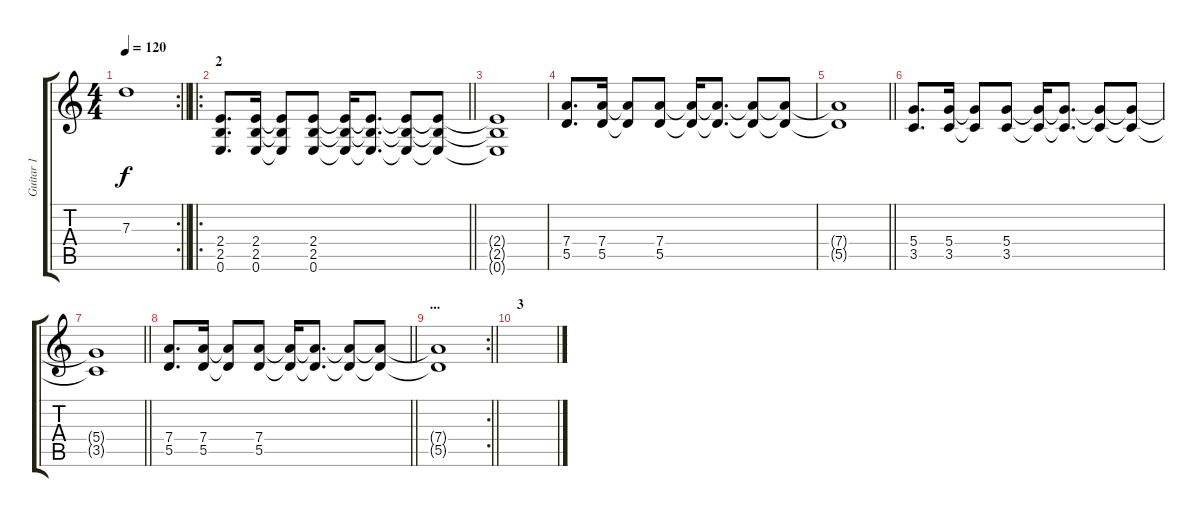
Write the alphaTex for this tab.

\track ("Guitar 1" "Guitar 1") {instrument overdrivenguitar}
\staff {score tabs}
\tuning (E4 B3 G3 D3 A2 E2) {hide}
\rc 2
\ts (4 4)
\tempo 120
\clef g2
\barLineRight lightlight
\ks c
7.3{t}.1{dy f} |
\ro
\section ("" "2")
\barLineRight lightlight
(2.4 2.5 0.6).8{d} (2.4 2.5 0.6).16 (2.4{t} 2.5{t} 0.6{t}).8 (2.4 2.5 0.6).8 (2.4{t} 2.5{t} 0.6{t}).16 (2.4{t} 2.5{t} 0.6{t}).8{d} (2.4{t} 2.5{t} 0.6{t}).8 (2.4{t} 2.5{t} 0.6{t}).8 |
(2.4{t} 2.5{t} 0.6{t}).1 |
(7.4 5.5).8{d} (7.4 5.5).16 (7.4{t} 5.5{t}).8 (7.4 5.5).8 (7.4{t} 5.5{t}).16 (7.4{t} 5.5{t}).8{d} (7.4{t} 5.5{t}).8 (7.4{t} 5.5{t}).8 |
\barLineRight lightlight
(7.4{t} 5.5{t}).1 |
(5.4 3.5).8{d} (5.4 3.5).16 (5.4{t} 3.5{t}).8 (5.4 3.5).8 (5.4{t} 3.5{t}).16 (5.4{t} 3.5{t}).8{d} (5.4{t} 3.5{t}).8 (5.4{t} 3.5{t}).8 |
\barLineRight lightlight
(5.4{t} 3.5{t}).1 |
\barLineRight lightlight
(7.4 5.5).8{d} (7.4 5.5).16 (7.4{t} 5.5{t}).8 (7.4 5.5).8 (7.4{t} 5.5{t}).16 (7.4{t} 5.5{t}).8{d} (7.4{t} 5.5{t}).8 (7.4{t} 5.5{t}).8 |
\rc 2
\section ("" "...")
\barLineRight lightlight
(7.4{t} 5.5{t}).1 |
\section ("" "3")
